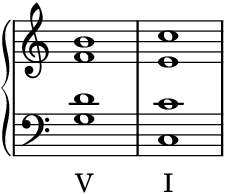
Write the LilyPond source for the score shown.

\version "2.16.2" % absolutely necessary!

% use this to crop output page size to match the snippet
#(ly:set-option 'preview #t)

%%%%%%%%%%%%%%%%%%%%%%%%%%
% here goes the snippet: %
%%%%%%%%%%%%%%%%%%%%%%%%%%
\new PianoStaff 
<<
  \new Staff \relative c' {
    \override Staff.TimeSignature #'stencil = ##f 
    \clef treble <f b>1
    <e c'>1
  }
  \new Staff \relative c {
    \override Staff.TimeSignature #'stencil = ##f 
    \clef bass <g' d'>1 
    <c, c'>
  }
  \addlyrics {
    V I
  }
>>
